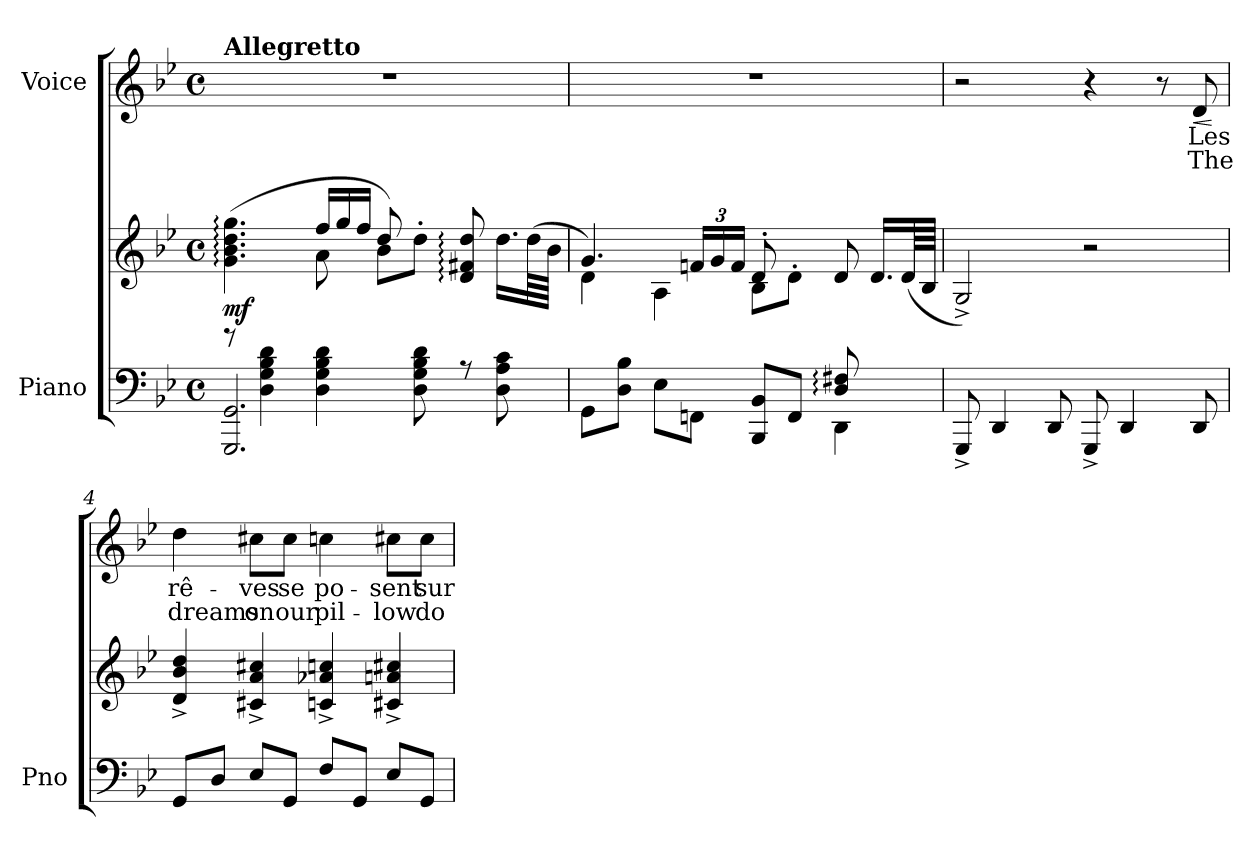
**kern	**kern	**dynam	**kern	**text	**text	**dynam
*part2	*part2	*part2	*part1	*part1	*part1	*part1
*staff3	*staff2	*staff2/3	*staff1	*staff1	*staff1	*staff1
*I"Piano	*	*	*I"Voice	*	*	*
*I'Pno	*	*	*	*	*	*
*clefF4	*clefG2	*	*clefG2	*	*	*
*k[b-e-]	*k[b-e-]	*	*k[b-e-]	*	*	*
*M4/4	*M4/4	*	*M4/4	*	*	*
*met(c)	*met(c)	*	*met(c)	*	*	*
*MM92	*MM92	*	*MM92	*	*	*
=1	=1	=1	=1	=1	=1	=1
*^	*^	*	*	*	*	*
!	!	!	!	!	!LO:TX:a:B:t=Allegretto	!	!	!
!	!	!	!	!LO:DY:b	!	!	!	!
2.GGG/ 2.GG/	8rg	(>4.g\: 4.b-\: 4.dd\: 4.gg\:	4.ryy	mf	1r	.	.	.
.	4D\ 4G\ 4B-\ 4d\	.	.	.	.	.	.	.
*	*	*Xtuplet	*	*	*	*	*	*
.	4D\ 4G\ 4B-\ 4d\	24ff/LL	8a\	.	.	.	.	.
.	.	24gg/	.	.	.	.	.	.
.	.	24ff/JJ	.	.	.	.	.	.
.	.	8dd/)	8b-\L	.	.	.	.	.
.	8D\ 8G\ 8B-\ 8d\	8rffyy	8dd'\J	.	.	.	.	.
4rFFFyy	8rA	8d/: 8f#X/: 8dd/:	4ryy	.	.	.	.	.
.	8D\ 8A\ 8c\	16.dd\LL	.	.	.	.	.	.
.	.	(>64dd\LL	.	.	.	.	.	.
.	.	64b-\JJJJ	.	.	.	.	.	.
=2	=2	=2	=2	=2	=2	=2	=2	=2
8GG\L	2.ryy	4.g/)	4d\	.	1r	.	.	.
8D\ 8B-\J	.	.	.	.	.	.	.	.
8E-\L	.	.	4A\	.	.	.	.	.
*	*	*tuplet	*	*	*	*	*	*
*	*	*Xbrackettup	*	*	*	*	*	*
8FFn\J	.	24fn/LL	.	.	.	.	.	.
.	.	24g/	.	.	.	.	.	.
.	.	24f/JJ	.	.	.	.	.	.
8BBB-/ 8BB-/L	.	8d'/	8B-\L	.	.	.	.	.
8FF/J	.	8rffyy	8d'\J	.	.	.	.	.
8D/: 8F#X/:	4DD\	8d/	4ryy	.	.	.	.	.
8rGGyy	.	16.d/LL	.	.	.	.	.	.
.	.	(<64d/LL	.	.	.	.	.	.
.	.	64B-/JJJJ	.	.	.	.	.	.
*v	*v	*	*	*	*	*	*	*
*	*v	*v	*	*	*	*	*
!!LO:LB:g=z
=3	=3	=3	=3	=3	=3	=3
8GGG^/	2G^/)	.	2r	.	.	.
4DD/	.	.	.	.	.	.
8DD/	.	.	.	.	.	.
8GGG^/	2r	.	4r	.	.	.
4DD/	.	.	.	.	.	.
.	.	.	8r	.	.	.
!	!	!	!	!LO:LY:b	!LO:LY:b	!LO:HP:b
8DD/	.	.	8d/	Les	The	<
.	.	.	.	.	.	[
=4	=4	=4	=4	=4	=4	=4
!	!	!	!	!LO:LY:b	!LO:LY:b	!
8GG/L	4d/^ 4b-/^ 4dd/^	.	4dd\	rê-	dreams	.
8D/J	.	.	.	.	.	.
!	!	!	!	!LO:LY:b	!LO:LY:b	!
8E-/L	4c#X/^ 4a/^ 4cc#X/^	.	8cc#X\L	-ves	on	.
!	!	!	!	!LO:LY:b	!LO:LY:b	!
8GG/J	.	.	8cc#\J	se	our	.
!	!	!	!	!LO:LY:b	!LO:LY:b	!
8F/L	4cn/^ 4a-X/^ 4ccn/^	.	4ccn\	po-	pil-	.
8GG/J	.	.	.	.	.	.
!	!	!	!	!LO:LY:b	!LO:LY:b	!
8E-/L	4c#X/^ 4an/^ 4cc#X/^	.	8cc#X\L	-sent	-low	.
!	!	!	!	!LO:LY:b	!LO:LY:b	!
8GG/J	.	.	8cc#\J	sur	do	.
=	=	=	=	=	=	=
*-	*-	*-	*-	*-	*-	*-
